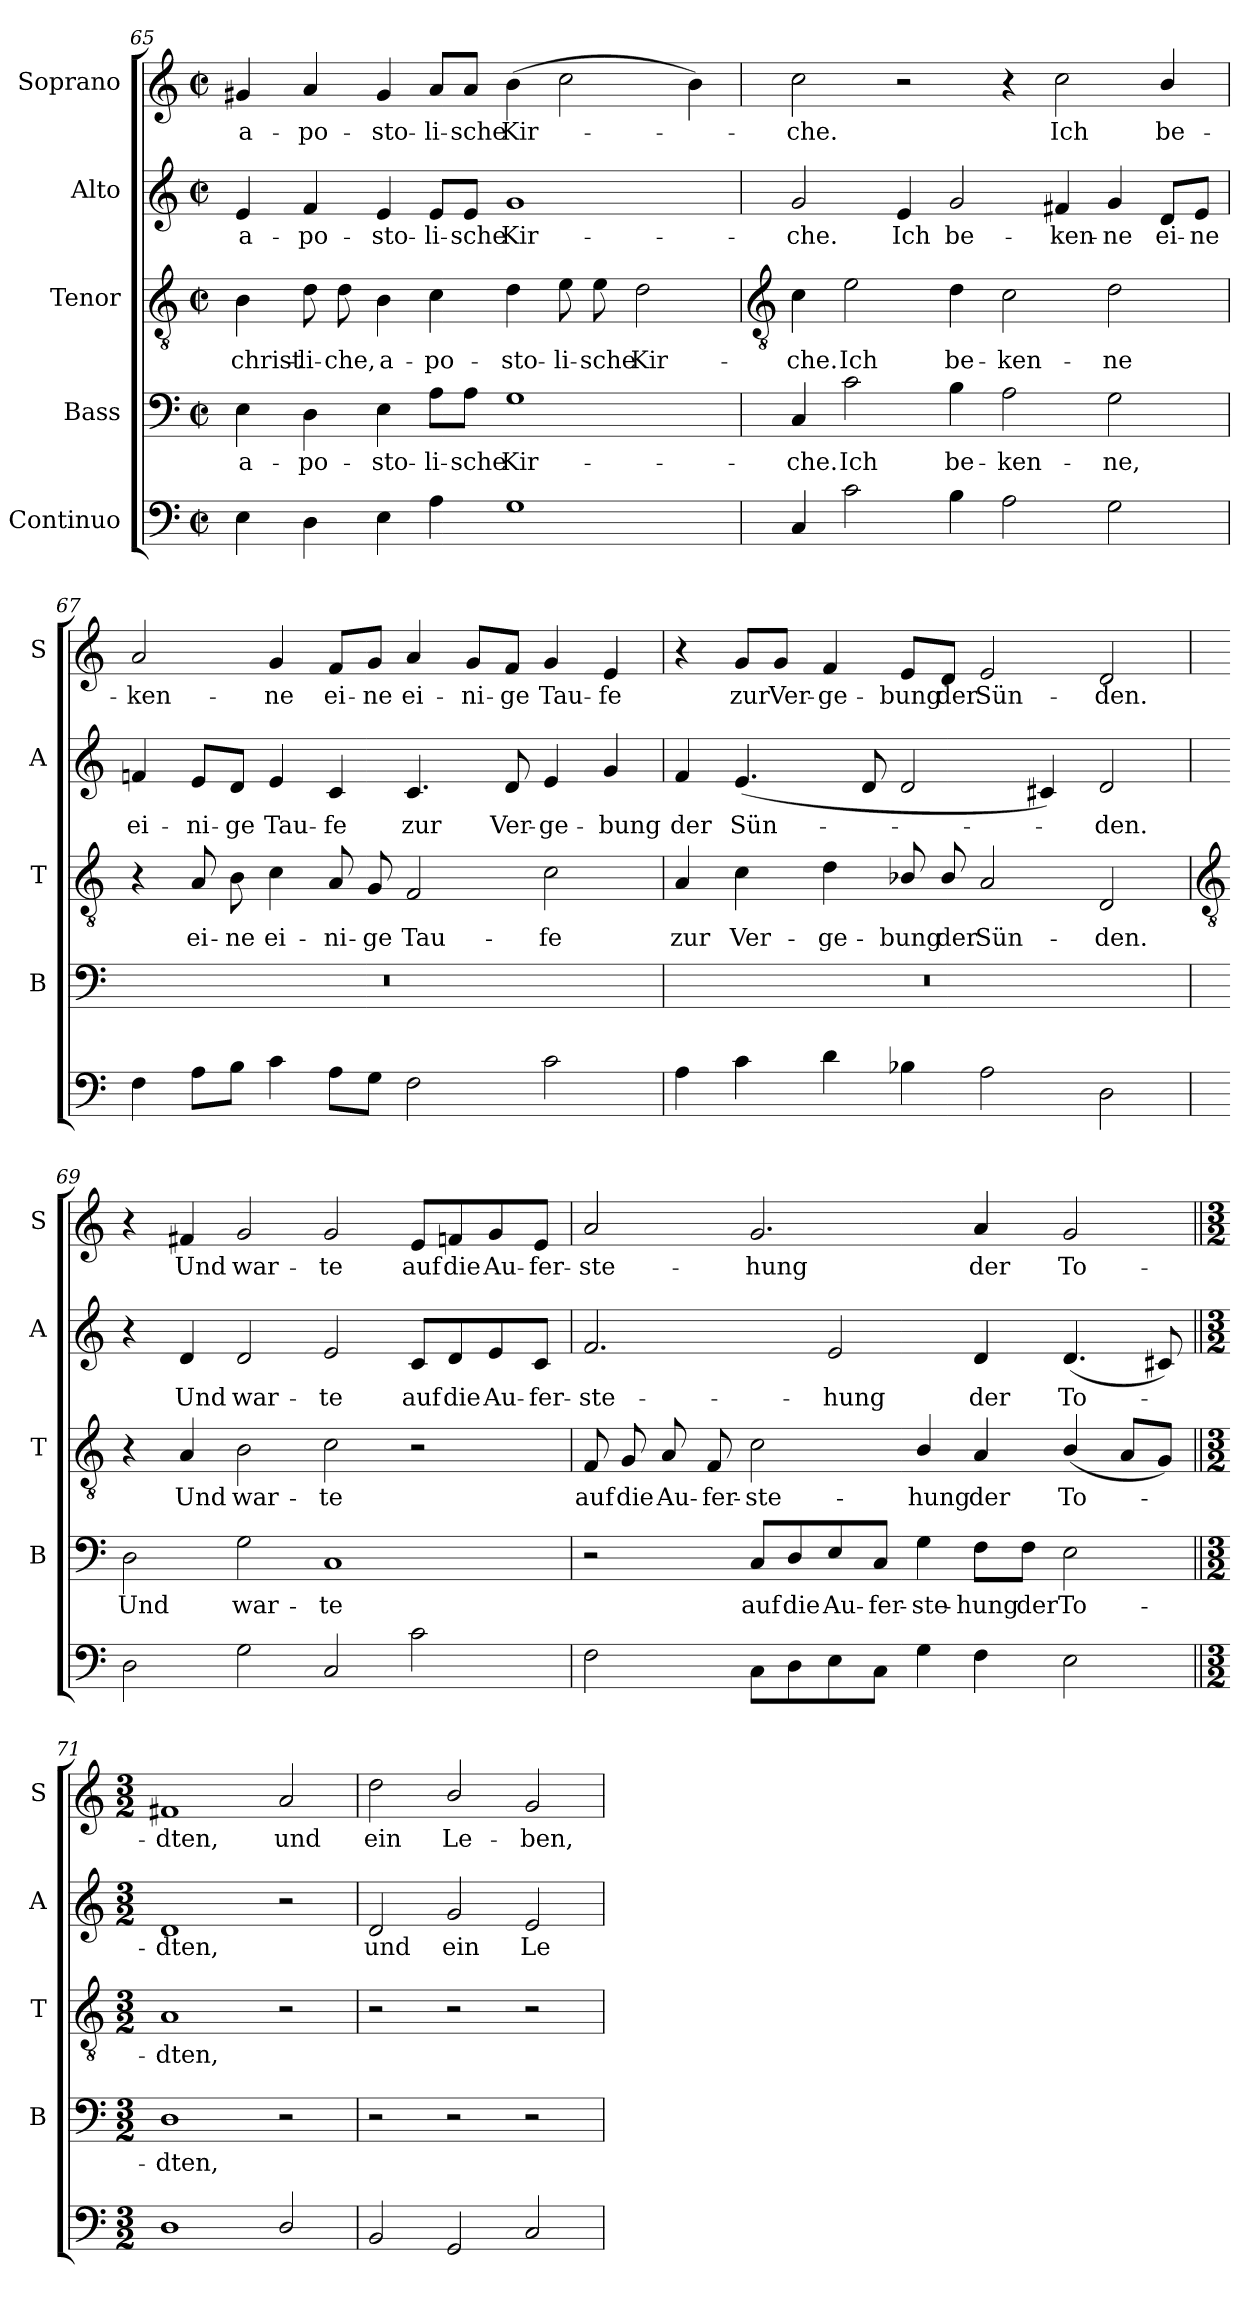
**kern	**kern	**text	**kern	**text	**kern	**text	**kern	**text
*part5	*part4	*part4	*part3	*part3	*part2	*part2	*part1	*part1
*staff5	*staff4	*staff4	*staff3	*staff3	*staff2	*staff2	*staff1	*staff1
*I"Continuo	*I"Bass	*	*I"Tenor	*	*I"Alto	*	*I"Soprano	*
*	*I'B	*	*I'T	*	*I'A	*	*I'S	*
*clefF4	*clefF4	*	*clefGv2	*	*clefG2	*	*clefG2	*
*k[]	*k[]	*	*k[]	*	*k[]	*	*k[]	*
*C:	*C:	*	*C:	*	*C:	*	*C:	*
*M4/2	*M4/2	*	*M4/2	*	*M4/2	*	*M4/2	*
*met(c|)	*met(c|)	*	*met(c|)	*	*met(c|)	*	*met(c|)	*
=65	=65	=65	=65	=65	=65	=65	=65	=65
!	!	!LO:LY:b	!	!LO:LY:b	!	!LO:LY:b	!	!LO:LY:b
4E	4E	a-	4B	christ-	4e	a-	4g#X	a-
!	!	!LO:LY:b	!	!LO:LY:b	!	!LO:LY:b	!	!LO:LY:b
4D	4D	-po-	8d	-li-	4f	-po-	4a	-po-
!	!	!	!	!LO:LY:b	!	!	!	!
.	.	.	8d	-che,	.	.	.	.
!	!	!LO:LY:b	!	!LO:LY:b	!	!LO:LY:b	!	!LO:LY:b
4E	4E	-sto-	4B	a-	4e	-sto-	4g#	-sto-
!	!	!LO:LY:b	!	!LO:LY:b	!	!LO:LY:b	!	!LO:LY:b
4A	8A\L	-li-	4c	-po-	8e/L	-li-	8a/L	-li-
!	!	!LO:LY:b	!	!	!	!LO:LY:b	!	!LO:LY:b
.	8A\J	-sche	.	.	8e/J	-sche	8a/J	-sche
!	!	!LO:LY:b	!	!LO:LY:b	!	!LO:LY:b	!	!LO:LY:b
1G	1G	Kir-	4d	-sto-	1g	Kir-	(>4b	Kir-
!	!	!	!	!LO:LY:b	!	!	!	!
.	.	.	8e	-li-	.	.	2cc	.
!	!	!	!	!LO:LY:b	!	!	!	!
.	.	.	8e	-sche	.	.	.	.
!	!	!	!	!LO:LY:b	!	!	!	!
.	.	.	2d	Kir-	.	.	.	.
.	.	.	.	.	.	.	4b)	.
!!LO:LB:g=z
=66	=66	=66	=66	=66	=66	=66	=66	=66
*	*	*	*clefGv2	*	*	*	*	*
!	!	!LO:LY:b	!	!LO:LY:b	!	!LO:LY:b	!	!LO:LY:b
4C	4C	-che.	4c	-che.	2g	-che.	2cc	che.
!	!	!LO:LY:b	!	!LO:LY:b	!	!	!	!
2c	2c	Ich	2e	Ich	.	.	.	.
!	!	!	!	!	!	!LO:LY:b	!	!
.	.	.	.	.	4e	Ich	2r	.
!	!	!LO:LY:b	!	!LO:LY:b	!	!LO:LY:b	!	!
4B	4B	be-	4d	be-	2g	be-	.	.
!	!	!LO:LY:b	!	!LO:LY:b	!	!	!	!
2A	2A	-ken-	2c	-ken-	.	.	4r	.
!	!	!	!	!	!	!LO:LY:b	!	!LO:LY:b
.	.	.	.	.	4f#X	-ken-	2cc	Ich
!	!	!LO:LY:b	!	!LO:LY:b	!	!LO:LY:b	!	!
2G	2G	-ne,	2d	-ne	4g	-ne	.	.
!	!	!	!	!	!	!LO:LY:b	!	!LO:LY:b
.	.	.	.	.	8d/L	ei-	4b/	be-
!	!	!	!	!	!	!LO:LY:b	!	!
.	.	.	.	.	8e/J	-ne	.	.
=67	=67	=67	=67	=67	=67	=67	=67	=67
!	!	!	!	!	!	!LO:LY:b	!	!LO:LY:b
4F	0r	.	4r	.	4fn	ei-	2a	-ken-
!	!	!	!	!LO:LY:b	!	!LO:LY:b	!	!
8AL	.	.	8A	ei-	8e/L	-ni-	.	.
!	!	!	!	!LO:LY:b	!	!LO:LY:b	!	!
8BJ	.	.	8B	-ne	8d/J	-ge	.	.
!	!	!	!	!LO:LY:b	!	!LO:LY:b	!	!LO:LY:b
4c	.	.	4c	ei-	4e	Tau-	4g	-ne
!	!	!	!	!LO:LY:b	!	!LO:LY:b	!	!LO:LY:b
8AL	.	.	8A	-ni-	4c	-fe	8f/L	ei-
!	!	!	!	!LO:LY:b	!	!	!	!LO:LY:b
8GJ	.	.	8G	-ge	.	.	8g/J	-ne
!	!	!	!	!LO:LY:b	!	!LO:LY:b	!	!LO:LY:b
2F	.	.	2F	Tau-	4.c	zur	4a	ei-
!	!	!	!	!	!	!	!	!LO:LY:b
.	.	.	.	.	.	.	8g/L	-ni-
!	!	!	!	!	!	!LO:LY:b	!	!LO:LY:b
.	.	.	.	.	8d	Ver-	8f/J	-ge
!	!	!	!	!LO:LY:b	!	!LO:LY:b	!	!LO:LY:b
2c	.	.	2c	-fe	4e	-ge-	4g	Tau-
!	!	!	!	!	!	!LO:LY:b	!	!LO:LY:b
.	.	.	.	.	4g	-bung	4e	-fe
=68	=68	=68	=68	=68	=68	=68	=68	=68
!	!	!	!	!LO:LY:b	!	!LO:LY:b	!	!
4A	0r	.	4A	zur	4f	der	4r	.
!	!	!	!	!LO:LY:b	!	!LO:LY:b	!	!LO:LY:b
4c	.	.	4c	Ver-	(<4.e	Sün-	8g/L	zur
!	!	!	!	!	!	!	!	!LO:LY:b
.	.	.	.	.	.	.	8g/J	Ver-
!	!	!	!	!LO:LY:b	!	!	!	!LO:LY:b
4d	.	.	4d	-ge-	.	.	4f	-ge-
.	.	.	.	.	8d	.	.	.
!	!	!	!	!LO:LY:b	!	!	!	!LO:LY:b
4B-X	.	.	8B-X/	-bung	2d	.	8e/L	-bung
!	!	!	!	!LO:LY:b	!	!	!	!LO:LY:b
.	.	.	8B-/	der	.	.	8d/J	der
!	!	!	!	!LO:LY:b	!	!	!	!LO:LY:b
2A	.	.	2A	Sün-	.	.	2e	Sün-
.	.	.	.	.	4c#X)	.	.	.
!	!	!	!	!LO:LY:b	!	!LO:LY:b	!	!LO:LY:b
2D	.	.	2D	-den.	2d	den.	2d	-den.
!!LO:LB:g=z
=69	=69	=69	=69	=69	=69	=69	=69	=69
*	*	*	*clefGv2	*	*	*	*	*
!	!	!LO:LY:b	!	!	!	!	!	!
2D	2D	Und	4r	.	4r	.	4r	.
!	!	!	!	!LO:LY:b	!	!LO:LY:b	!	!LO:LY:b
.	.	.	4A	Und	4d	Und	4f#X	Und
!	!	!LO:LY:b	!	!LO:LY:b	!	!LO:LY:b	!	!LO:LY:b
2G	2G	war-	2B	war-	2d	war-	2g	war-
!	!	!LO:LY:b	!	!LO:LY:b	!	!LO:LY:b	!	!LO:LY:b
2C	1C	-te	2c	-te	2e	-te	2g	-te
!	!	!	!	!	!	!LO:LY:b	!	!LO:LY:b
2c	.	.	2r	.	8c/L	auf	8e/L	auf
!	!	!	!	!	!	!LO:LY:b	!	!LO:LY:b
.	.	.	.	.	8d/	die	8fn/	die
!	!	!	!	!	!	!LO:LY:b	!	!LO:LY:b
.	.	.	.	.	8e/	Au-	8g/	Au-
!	!	!	!	!	!	!LO:LY:b	!	!LO:LY:b
.	.	.	.	.	8c/J	-fer-	8e/J	-fer-
=70	=70	=70	=70	=70	=70	=70	=70	=70
!	!	!	!	!LO:LY:b	!	!LO:LY:b	!	!LO:LY:b
2F	2r	.	8F	auf	2.f	-ste-	2a	-ste-
!	!	!	!	!LO:LY:b	!	!	!	!
.	.	.	8G	die	.	.	.	.
!	!	!	!	!LO:LY:b	!	!	!	!
.	.	.	8A	Au-	.	.	.	.
!	!	!	!	!LO:LY:b	!	!	!	!
.	.	.	8F	-fer-	.	.	.	.
!	!	!LO:LY:b	!	!LO:LY:b	!	!	!	!LO:LY:b
8CL	8C/L	auf	2c	-ste-	.	.	2.g	-hung
!	!	!LO:LY:b	!	!	!	!	!	!
8D	8D/	die	.	.	.	.	.	.
!	!	!LO:LY:b	!	!	!	!LO:LY:b	!	!
8E	8E/	Au-	.	.	2e	-hung	.	.
!	!	!LO:LY:b	!	!	!	!	!	!
8CJ	8C/J	-fer-	.	.	.	.	.	.
!	!	!LO:LY:b	!	!LO:LY:b	!	!	!	!
4G	4G	-ste-	4B/	-hung	.	.	.	.
!	!	!LO:LY:b	!	!LO:LY:b	!	!LO:LY:b	!	!LO:LY:b
4F	8F\L	-hung	4A	der	4d	der	4a	der
!	!	!LO:LY:b	!	!	!	!	!	!
.	8F\J	der	.	.	.	.	.	.
!	!	!LO:LY:b	!	!LO:LY:b	!	!LO:LY:b	!	!LO:LY:b
2E	2E	To-	(<4B/	To-	(<4.d	To-	2g	To-
.	.	.	8AL	.	.	.	.	.
.	.	.	8GJ)	.	8c#X)	.	.	.
=71||	=71||	=71||	=71||	=71||	=71||	=71||	=71||	=71||
*M3/2	*M3/2	*	*M3/2	*	*M3/2	*	*M3/2	*
!	!	!LO:LY:b	!	!LO:LY:b	!	!LO:LY:b	!	!LO:LY:b
1D	1D	-dten,	1A	dten,	1d	dten,	1f#X	-dten,
!	!	!	!	!	!	!	!	!LO:LY:b
2D/	2r	.	2r	.	2r	.	2a	und
=72	=72	=72	=72	=72	=72	=72	=72	=72
!	!	!	!	!	!	!LO:LY:b	!	!LO:LY:b
2BB	2r	.	2r	.	2d	und	2dd	ein
!	!	!	!	!	!	!LO:LY:b	!	!LO:LY:b
2GG	2r	.	2r	.	2g	ein	2b/	Le-
!	!	!	!	!	!	!LO:LY:b	!	!LO:LY:b
2C	2r	.	2r	.	2e	Le-	2g	-ben,
=	=	=	=	=	=	=	=	=
*-	*-	*-	*-	*-	*-	*-	*-	*-
